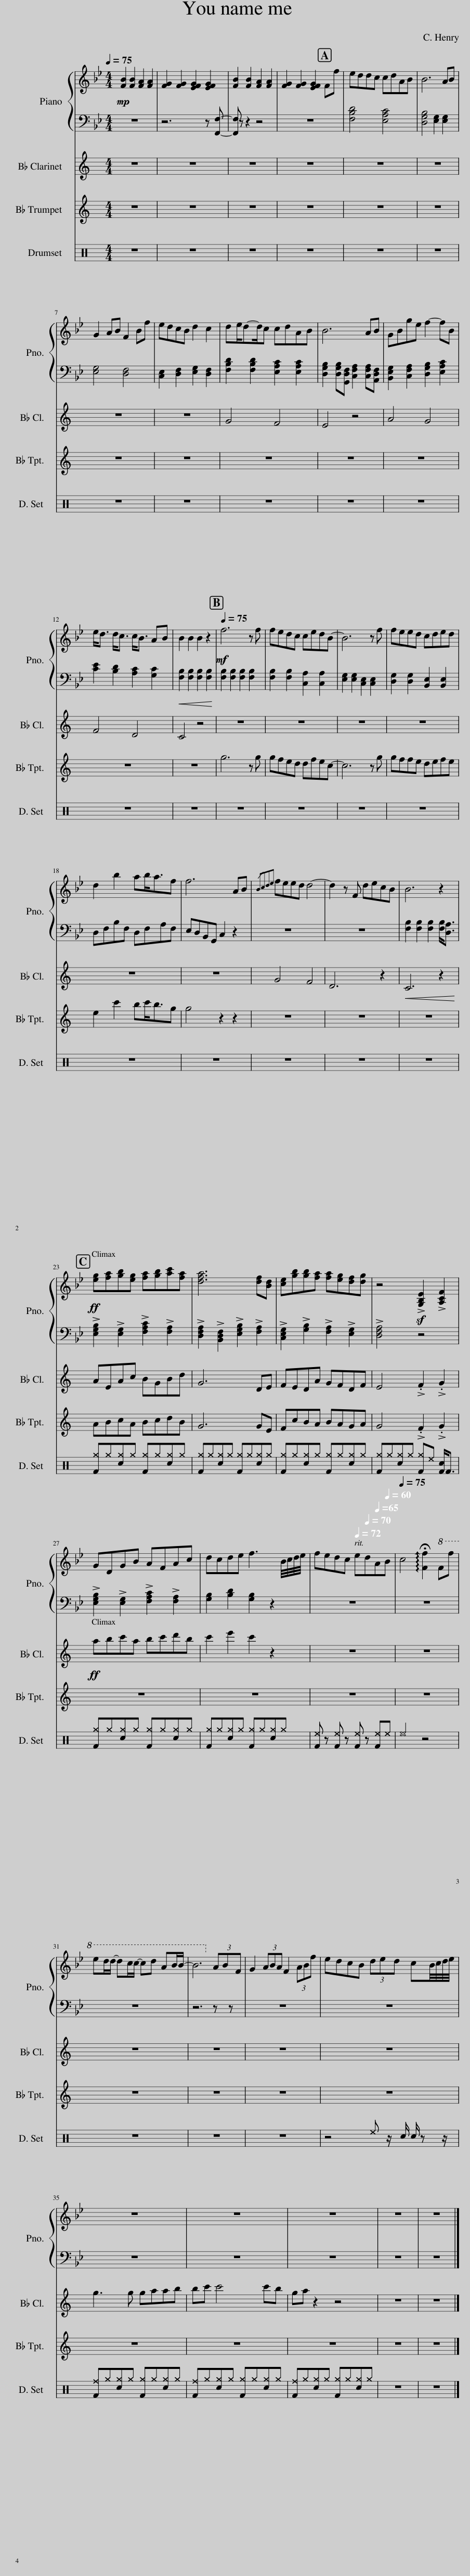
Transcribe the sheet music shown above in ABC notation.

X:1
%%score { 1 | 2 } 3 4 5
L:1/8
Q:1/4=75
M:4/4
I:linebreak $
K:Bb
V:1 treble
V:2 bass
V:3 treble transpose=-2
V:4 treble transpose=-2
V:5 perc
K:none
V:1
!mp! [FB]2 [FB]2 [FA]2 [FA]2 | [FG]2 [FG]2 [EFG]2 [EFG]2 | [FB]2 [FB]2 [FA]2 [FA]2 | [FG]2 [FG]2 [EFG]2 Ff | eddc cdAB | %5
 B6 AB |$ G2 AB F2 Bf | edcB d2 c2 | de/d-d/c cdAB | B6 AB | %10
 GBge f2- fB |$ e<d d<c c<B AB | B2 B2 B2 z2 |[Q:1/4=75]!mf! f6 z f | fedc cedB- | %15
 B6 z f | feed cded |$ d2 b2 ab<af | f6 AB |{/Bcde} feed d4- | %20
 d2 z F decB | B6 z2 |$!ff! [eg][fa][gb][eg] [fa][gb][ac'][fa] | [dfa]6 [df][Bd] | [ce][gb][gb][fa] [fa][eg][df][dg] | %25
 z4 !>![G,B,E]2 !>![A,CF]2 |$ GDGB AFAc | dcde f3 B/4c/4d/4e/4 | fedc[Q:1/4=72] e[Q:1/4=70]d[Q:1/4=65]A[Q:1/4=60]B |[Q:1/4=75] c4 !arpeggio!!fermata![Ff]2!8va(! ff' |$ %30
 e'd'/d'/- d'c'/c'/- c'd' ab/b/- | b6!8va)! (3ABF | G2 (3ABA F2 (3ABf | edcB (3ded cB/4c/4d/4e/4 |$ z8 | %35
 z8 | z8 | z8 | z8 |] %39
V:2
 z8 | z6 z [F,,F,]- | [F,,F,] z z2 z4 | z8 | [F,B,D]4 [E,A,C]4 | %5
 [D,G,B,]4 [E,G,]2 [E,G,]2 |$ [E,G,]4 [D,F,]4 | [C,E,]2 [D,F,]2 [E,G,]2 [D,F,]2 | [F,B,D]2 [F,B,D]2 [E,A,C]2 [E,A,C]2 | [D,G,B,]2 [D,G,B,][G,,D,F,] [C,F,A,]2 [C,F,A,][A,,D,F,] | %10
 [B,,E,G,]2 [C,F,A,]2 [D,G,B,]2 [E,A,C]2 |$ [CE]2 [B,D]2 [A,C]2 [G,C]2 |!<(! [F,B,]2 [F,B,]2 [F,B,]2 [F,B,]2!<)! | [F,B,]2 [F,B,]2 [F,B,]2 [F,B,]2 | [F,B,]2 [F,B,]2 [C,A,]2 [C,A,]2 | %15
 [E,G,]2 [E,G,]2 [C,E,]2 [C,E,]2 | [D,G,]2 [D,G,]2 [B,,E,]2 [B,,E,]2 |$ D,F,B,F, D,F,A,F, | E,D,B,,G,, C,2 z2 | z8 | %20
 z8 | [F,B,]2 [F,B,]2 [F,B,]2 [F,B,]<[D,A,] |$ !>![E,G,B,]2 !>![E,G,]2 !>![F,A,C]2 !>![F,A,]2 | !>![D,F,A,]2 !>![B,,D,F,]2 !>![E,G,B,]2 !>![F,A,]2 | !>![C,E,G,]2 !>![G,B,]2 !>![F,A,]2 !>![E,G,]2 | %25
 !>![D,F,A,]4 z4 |$ !>![E,G,B,]2 !>![E,G,]2 !>![F,A,C]2 !>![F,A,]2 | [G,B,]2 [B,D]2 [G,B,]2 z2 | z8 | z8 |$ %30
 z8 | z6 z z | z8 | z8 |$ z8 | %35
 z8 | z8 | z8 | z8 |] %39
V:3
[K:C] z8 | z8 | z8 | z8 | z8 | %5
 z8 |$ z8 | z8 | G4 F4 | E4 z4 | %10
 A4 G4 |$ F4 D4 | C4 z4 | z8 | z8 | %15
 z8 | z8 |$ z8 | z8 | G4 F4 | %20
 D6 z2 |!<(! C6 z2!<)! |$ AEAc BGBd | G6 DE | FEDA GFDF | %25
 E4 !>!.F2 !>!.G2 |$!ff! abc'a bc'd'b | c'2 e'2 c'2 z2 | z8 | z8 |$ %30
 z8 | z8 | z8 | z8 |$ g3 g gaab | %35
 bc' c'4 c'b | ga z2 z4 | z8 | z8 |] %39
V:4
[K:C] z8 | z8 | z8 | z8 | z8 | %5
 z8 |$ z8 | z8 | z8 | z8 | %10
 z8 |$ z8 | z8 | g6 z g | gfed dfec- | %15
 c6 z g | gffe defe |$ e2 c'2 bc'<bg | g4 z2 z2 | z8 | %20
 z8 | z8 |$ ABcA BcdB | G6 GE | FcBA BAGA | %25
 G4 !>!.F2 !>!.G2 |$ z8 | z8 | z8 | z8 |$ %30
 z8 | z8 | z8 | z8 |$ z8 | %35
 z8 | z8 | z8 | z8 |] %39
V:5
 z8 | z8 | z8 | z8 | z8 | %5
 z8 |$ z8 | z8 | z8 | z8 | %10
 z8 |$ z8 | z8 | z8 | z8 | %15
 z8 | z8 |$ z8 | z8 | z8 | %20
 z8 | z8 |$ [F^g]^g[c^g]^g [F^g]^g[c^g]^g | [F^g]^g[c^g]^g [F^g]^g[c^g]^g | [F^g]^g[c^g]^g [F^g]^g[c^g]^g | %25
 [F^g]^g[c^g]^g [F^g]^=e [Fc]<F |$ [F^g]^g[c^g]^g [F^g]^g[c^g]^g | [F^g]^g[c^g]^g [F^g]^g[c^g]^g | [F^=e] z [F^e] z [F^e] z [F^e]^e | ^=e4 z4 |$ %30
 z8 | z8 | z8 | z4 ^=e z/ c/ c/ z z/ |$ [F^f]^g[c^g]^g [F^g]^g[c^g]^g | %35
 [F^f]^g[c^g]^g [F^g]^g[c^g]^g | [F^f]^g[c^g]^g [F^g]^g[c^g]^g | z8 | z8 |] %39
